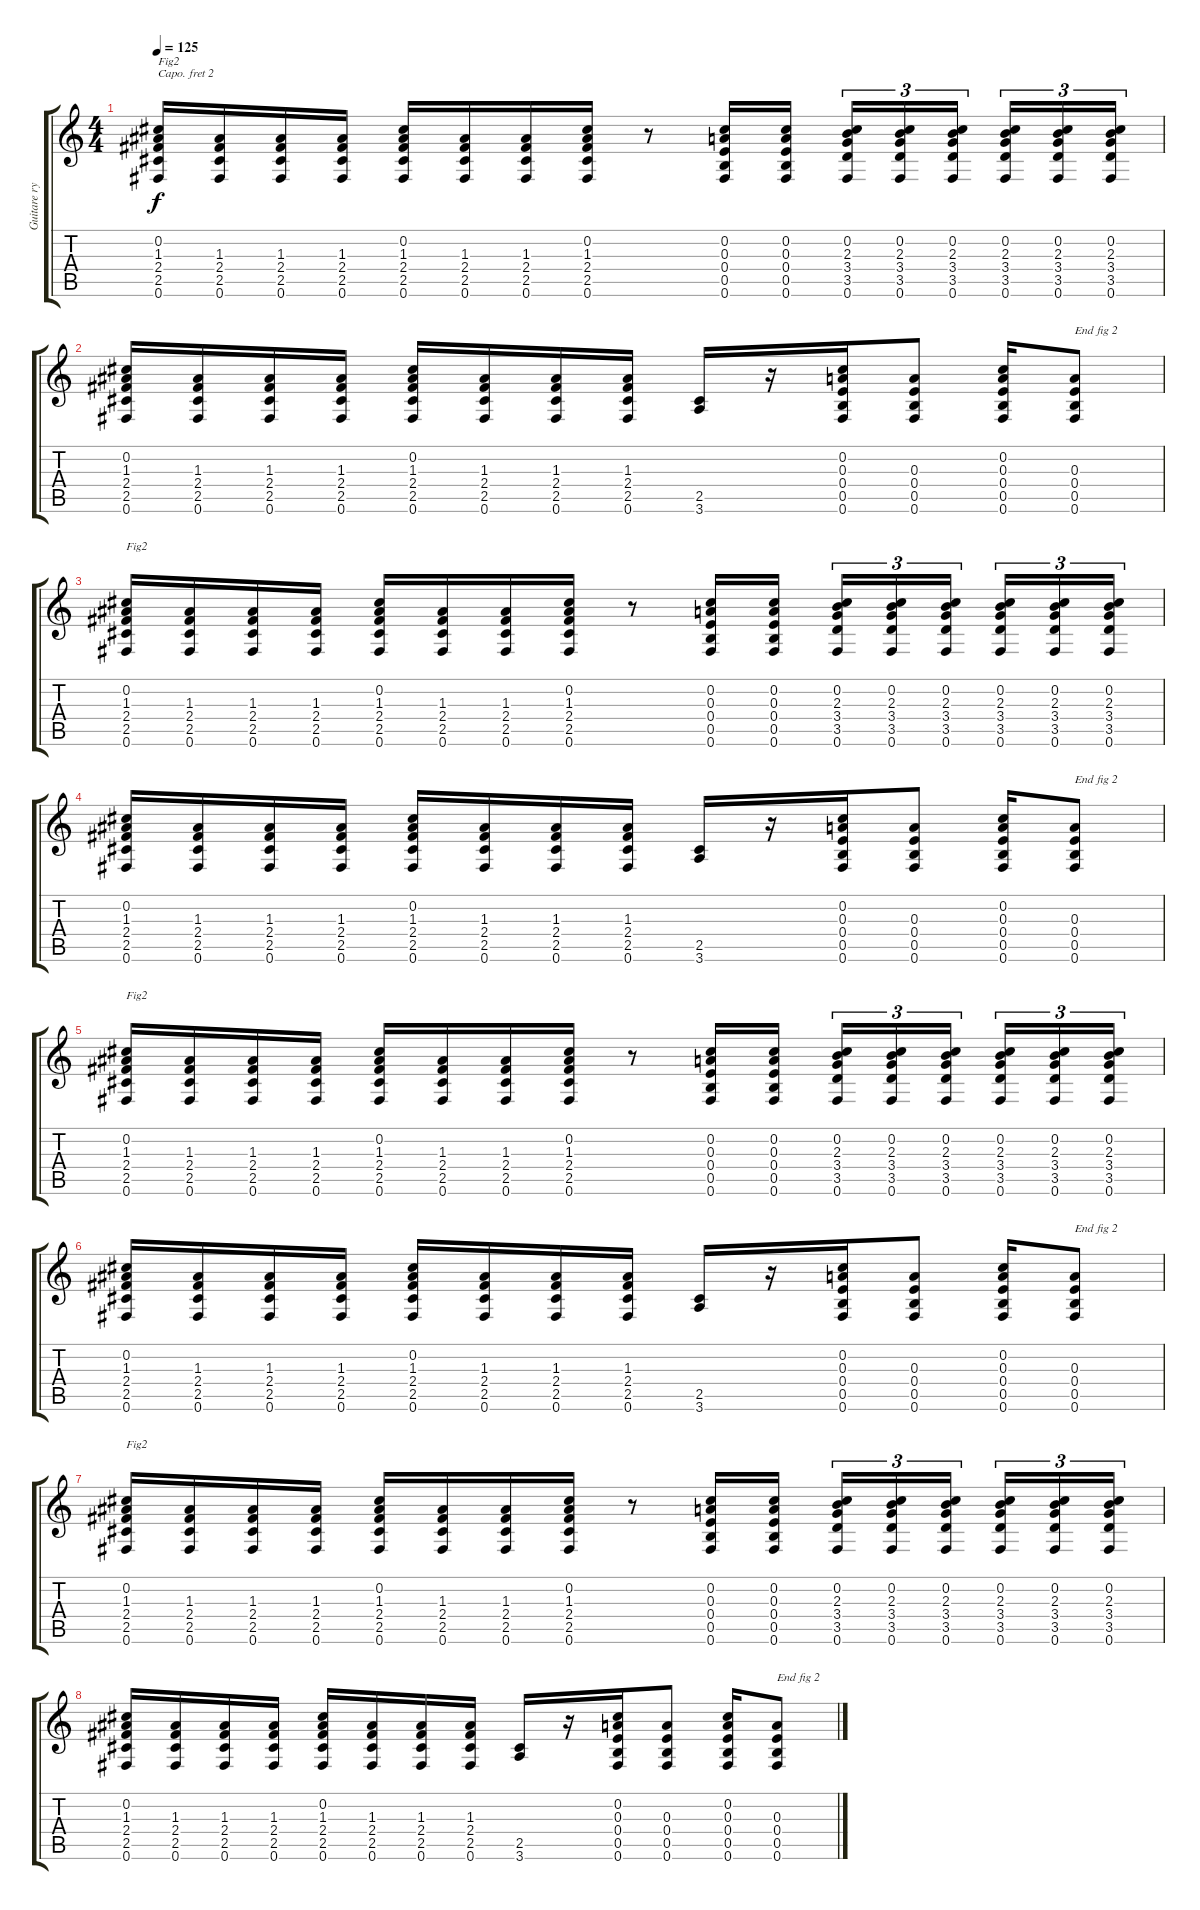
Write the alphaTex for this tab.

\track ("Guitare ryth2 Robert Capo2" "Guitare ry") {instrument acousticguitarsteel}
\staff {score tabs}
\capo 2
\tuning (E4 B3 G3 D3 A2 E2) {hide}
\ts (4 4)
\tempo 125
\clef g2
\ks c
(0.2 1.3 2.4 2.5 0.6).16{txt "Fig2" dy f} (1.3 2.4 2.5 0.6).16 (1.3 2.4 2.5 0.6).16 (1.3 2.4 2.5 0.6).16 (0.2 1.3 2.4 2.5 0.6).16 (1.3 2.4 2.5 0.6).16 (1.3 2.4 2.5 0.6).16 (0.2 1.3 2.4 2.5 0.6).16 r.8 (0.2 0.3 0.4 0.5 0.6).16 (0.2 0.3 0.4 0.5 0.6).16 (0.2 2.3 3.4 3.5 0.6).16{tu (3 2)} (0.2 2.3 3.4 3.5 0.6).16{tu (3 2)} (0.2 2.3 3.4 3.5 0.6).16{tu (3 2)} (0.2 2.3 3.4 3.5 0.6).16{tu (3 2)} (0.2 2.3 3.4 3.5 0.6).16{tu (3 2)} (0.2 2.3 3.4 3.5 0.6).16{tu (3 2)} |
(0.2 1.3 2.4 2.5 0.6).16 (1.3 2.4 2.5 0.6).16 (1.3 2.4 2.5 0.6).16 (1.3 2.4 2.5 0.6).16 (0.2 1.3 2.4 2.5 0.6).16 (1.3 2.4 2.5 0.6).16 (1.3 2.4 2.5 0.6).16 (1.3 2.4 2.5 0.6).16 (2.5 3.6).16 r.16 (0.2 0.3 0.4 0.5 0.6).16 (0.3 0.4 0.5 0.6).8 (0.2 0.3 0.4 0.5 0.6).16 (0.3 0.4 0.5 0.6).8{txt "End fig 2"} |
(0.2 1.3 2.4 2.5 0.6).16{txt "Fig2"} (1.3 2.4 2.5 0.6).16 (1.3 2.4 2.5 0.6).16 (1.3 2.4 2.5 0.6).16 (0.2 1.3 2.4 2.5 0.6).16 (1.3 2.4 2.5 0.6).16 (1.3 2.4 2.5 0.6).16 (0.2 1.3 2.4 2.5 0.6).16 r.8 (0.2 0.3 0.4 0.5 0.6).16 (0.2 0.3 0.4 0.5 0.6).16 (0.2 2.3 3.4 3.5 0.6).16{tu (3 2)} (0.2 2.3 3.4 3.5 0.6).16{tu (3 2)} (0.2 2.3 3.4 3.5 0.6).16{tu (3 2)} (0.2 2.3 3.4 3.5 0.6).16{tu (3 2)} (0.2 2.3 3.4 3.5 0.6).16{tu (3 2)} (0.2 2.3 3.4 3.5 0.6).16{tu (3 2)} |
(0.2 1.3 2.4 2.5 0.6).16 (1.3 2.4 2.5 0.6).16 (1.3 2.4 2.5 0.6).16 (1.3 2.4 2.5 0.6).16 (0.2 1.3 2.4 2.5 0.6).16 (1.3 2.4 2.5 0.6).16 (1.3 2.4 2.5 0.6).16 (1.3 2.4 2.5 0.6).16 (2.5 3.6).16 r.16 (0.2 0.3 0.4 0.5 0.6).16 (0.3 0.4 0.5 0.6).8 (0.2 0.3 0.4 0.5 0.6).16 (0.3 0.4 0.5 0.6).8{txt "End fig 2"} |
(0.2 1.3 2.4 2.5 0.6).16{txt "Fig2"} (1.3 2.4 2.5 0.6).16 (1.3 2.4 2.5 0.6).16 (1.3 2.4 2.5 0.6).16 (0.2 1.3 2.4 2.5 0.6).16 (1.3 2.4 2.5 0.6).16 (1.3 2.4 2.5 0.6).16 (0.2 1.3 2.4 2.5 0.6).16 r.8 (0.2 0.3 0.4 0.5 0.6).16 (0.2 0.3 0.4 0.5 0.6).16 (0.2 2.3 3.4 3.5 0.6).16{tu (3 2)} (0.2 2.3 3.4 3.5 0.6).16{tu (3 2)} (0.2 2.3 3.4 3.5 0.6).16{tu (3 2)} (0.2 2.3 3.4 3.5 0.6).16{tu (3 2)} (0.2 2.3 3.4 3.5 0.6).16{tu (3 2)} (0.2 2.3 3.4 3.5 0.6).16{tu (3 2)} |
(0.2 1.3 2.4 2.5 0.6).16 (1.3 2.4 2.5 0.6).16 (1.3 2.4 2.5 0.6).16 (1.3 2.4 2.5 0.6).16 (0.2 1.3 2.4 2.5 0.6).16 (1.3 2.4 2.5 0.6).16 (1.3 2.4 2.5 0.6).16 (1.3 2.4 2.5 0.6).16 (2.5 3.6).16 r.16 (0.2 0.3 0.4 0.5 0.6).16 (0.3 0.4 0.5 0.6).8 (0.2 0.3 0.4 0.5 0.6).16 (0.3 0.4 0.5 0.6).8{txt "End fig 2"} |
(0.2 1.3 2.4 2.5 0.6).16{txt "Fig2"} (1.3 2.4 2.5 0.6).16 (1.3 2.4 2.5 0.6).16 (1.3 2.4 2.5 0.6).16 (0.2 1.3 2.4 2.5 0.6).16 (1.3 2.4 2.5 0.6).16 (1.3 2.4 2.5 0.6).16 (0.2 1.3 2.4 2.5 0.6).16 r.8 (0.2 0.3 0.4 0.5 0.6).16 (0.2 0.3 0.4 0.5 0.6).16 (0.2 2.3 3.4 3.5 0.6).16{tu (3 2)} (0.2 2.3 3.4 3.5 0.6).16{tu (3 2)} (0.2 2.3 3.4 3.5 0.6).16{tu (3 2)} (0.2 2.3 3.4 3.5 0.6).16{tu (3 2)} (0.2 2.3 3.4 3.5 0.6).16{tu (3 2)} (0.2 2.3 3.4 3.5 0.6).16{tu (3 2)} |
(0.2 1.3 2.4 2.5 0.6).16 (1.3 2.4 2.5 0.6).16 (1.3 2.4 2.5 0.6).16 (1.3 2.4 2.5 0.6).16 (0.2 1.3 2.4 2.5 0.6).16 (1.3 2.4 2.5 0.6).16 (1.3 2.4 2.5 0.6).16 (1.3 2.4 2.5 0.6).16 (2.5 3.6).16 r.16 (0.2 0.3 0.4 0.5 0.6).16 (0.3 0.4 0.5 0.6).8 (0.2 0.3 0.4 0.5 0.6).16 (0.3 0.4 0.5 0.6).8{txt "End fig 2"}
